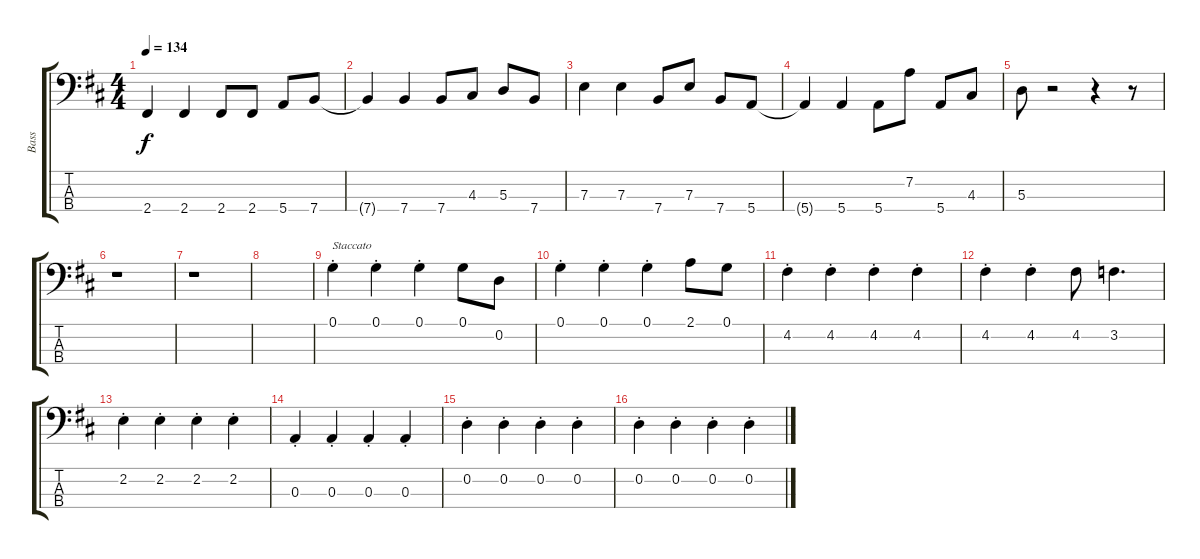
\track ("Bass" "Bass") {instrument slapbass2}
\staff {score tabs}
\tuning (G2 D2 A1 E1) {hide}
\ts (4 4)
\tempo 134
\clef f4
\ks d
2.4.4{dy f} 2.4.4 2.4.8 2.4.8 5.4.8 7.4.8 |
7.4{t}.4 7.4.4 7.4.8 4.3.8 5.3.8 7.4.8 |
7.3.4 7.3.4 7.4.8 7.3.8 7.4.8 5.4.8 |
5.4{t}.4 5.4.4 5.4.8 7.2.8 5.4.8 4.3.8 |
5.3.8 r.2 r.4 r.8 |
r.1 |
r.1 |
|
0.1{st}.4{txt "Staccato"} 0.1{st}.4 0.1{st}.4 0.1.8 0.2.8 |
0.1{st}.4 0.1{st}.4 0.1{st}.4 2.1.8 0.1.8 |
4.2{st}.4 4.2{st}.4 4.2{st}.4 4.2{st}.4 |
4.2{st}.4 4.2{st}.4 4.2.8 3.2.4{d} |
2.2{st}.4 2.2{st}.4 2.2{st}.4 2.2{st}.4 |
0.3{st}.4 0.3{st}.4 0.3{st}.4 0.3{st}.4 |
0.2{st}.4 0.2{st}.4 0.2{st}.4 0.2{st}.4 |
0.2{st}.4 0.2{st}.4 0.2{st}.4 0.2{st}.4
